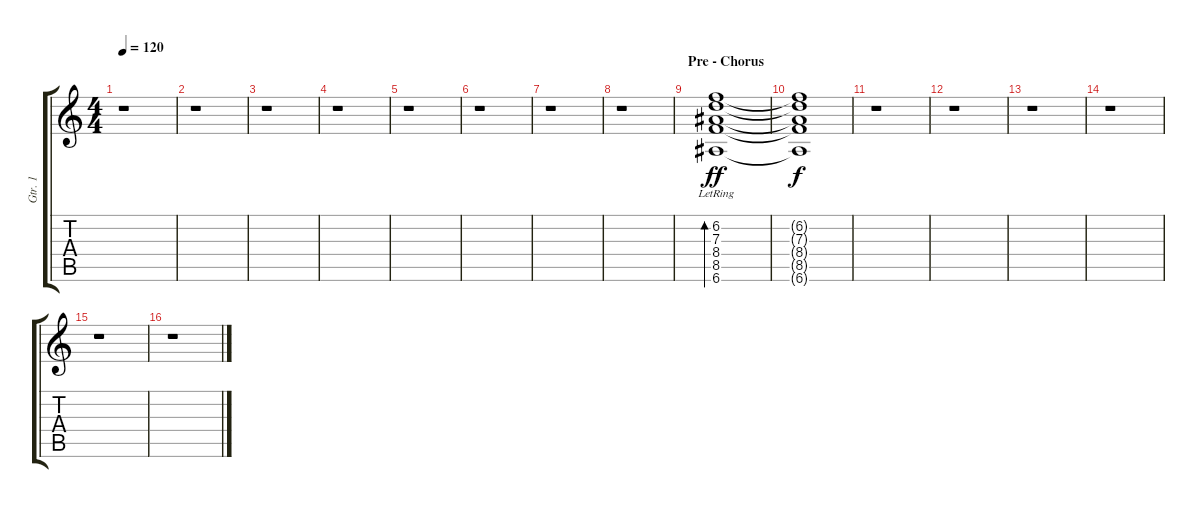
\track ("Gtr. 1" "Gtr. 1") {instrument electricguitarclean}
\staff {score tabs}
\tuning (E4 B3 G3 D3 A2 E2) {hide}
\ts (4 4)
\tempo 120
\clef g2
\ks c
r.1{dy f} |
r.1 |
r.1 |
r.1 |
r.1 |
r.1 |
r.1 |
r.1 |
\section ("" "Pre - Chorus")
(6.2{lr} 7.3 8.4 8.5 6.6).1{bd 120 dy ff} |
(6.2{t} 7.3{t} 8.4{t} 8.5{t} 6.6{t}).1{dy f} |
r.1 |
r.1 |
r.1 |
r.1 |
r.1 |
r.1
